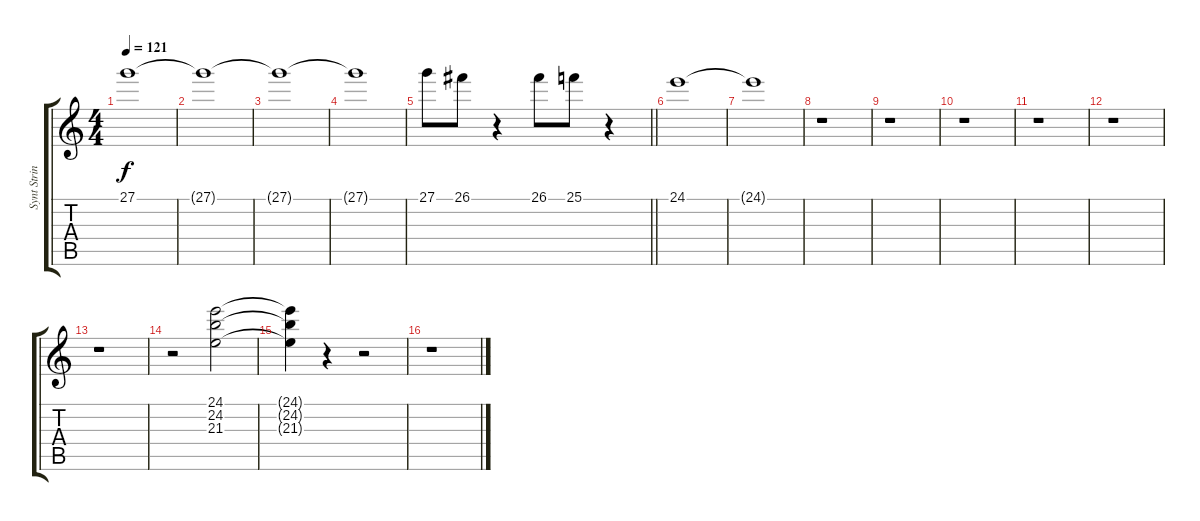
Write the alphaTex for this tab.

\track ("Synt String 5" "Synt Strin") {instrument pad8sweep}
\staff {score tabs}
\tuning (E4 B3 G3 D3 A2 E2) {hide}
\ts (4 4)
\tempo 121
\clef g2
\ks c
27.1{t}.1{dy f} |
27.1{t}.1 |
27.1{t}.1 |
27.1{t}.1 |
\barLineRight lightlight
27.1.8 26.1.8 r.4 26.1.8 25.1.8 r.4 |
24.1.1 |
24.1{t}.1 |
r.1 |
r.1 |
r.1 |
r.1 |
r.1 |
r.1 |
r.2 (24.1 24.2 21.3).2 |
(24.1{t} 24.2{t} 21.3{t}).4 r.4 r.2 |
r.1
